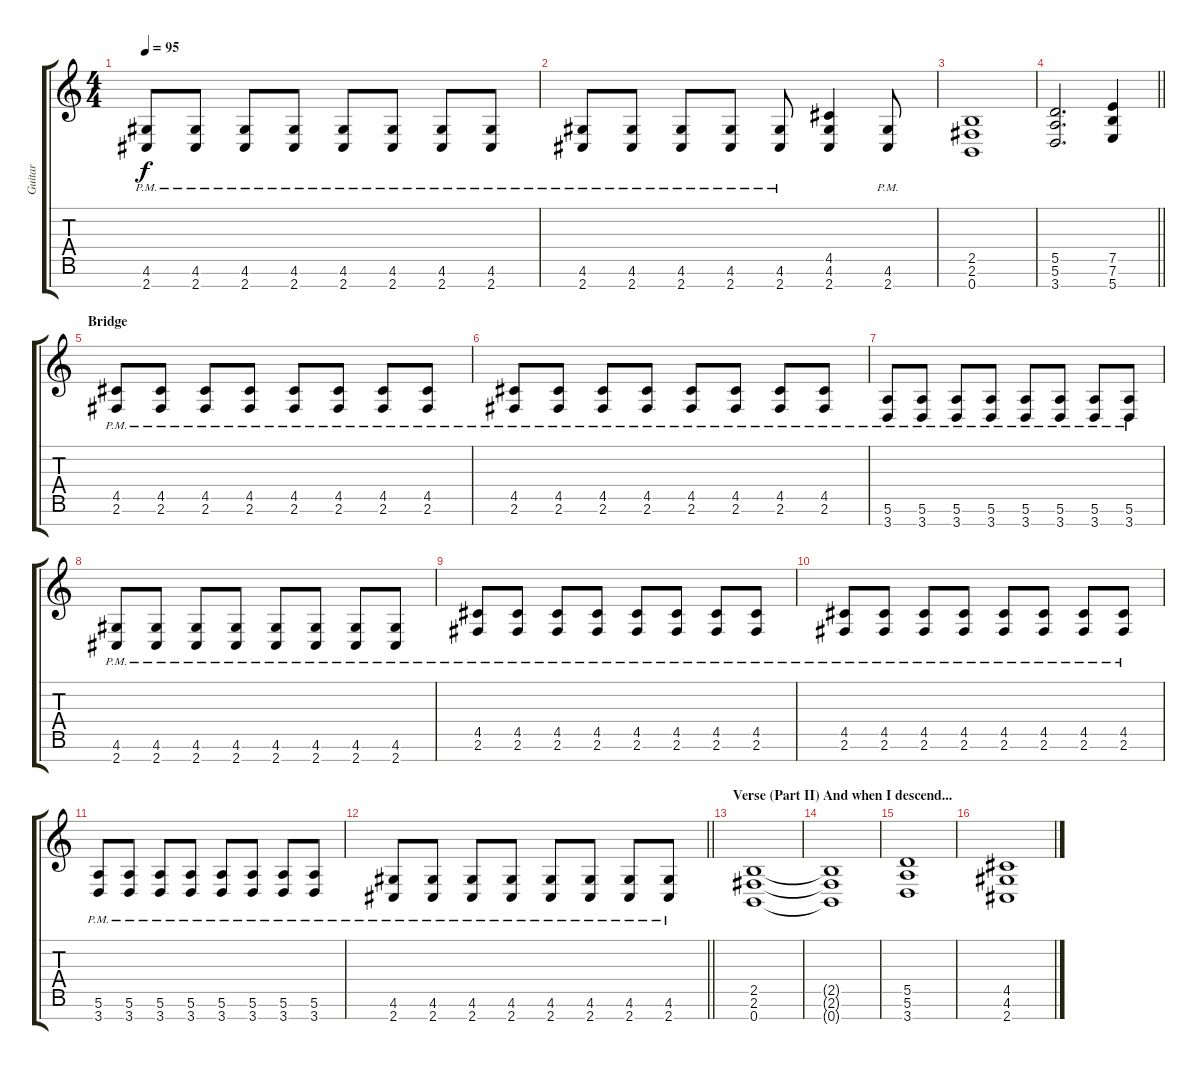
\track ("Guitar " "Guitar ") {instrument distortionguitar}
\staff {score tabs}
\tuning (E4 B3 G3 D3 A2 E2 B1) {hide}
\ts (4 4)
\tempo 95
\clef g2
\ks c
(4.6{pm} 2.7{pm}).8{dy f} (4.6{pm} 2.7{pm}).8 (4.6{pm} 2.7{pm}).8 (4.6{pm} 2.7{pm}).8 (4.6{pm} 2.7{pm}).8 (4.6{pm} 2.7{pm}).8 (4.6{pm} 2.7{pm}).8 (4.6{pm} 2.7{pm}).8 |
(4.6{pm} 2.7{pm}).8 (4.6{pm} 2.7{pm}).8 (4.6{pm} 2.7{pm}).8 (4.6{pm} 2.7{pm}).8 (4.6{pm} 2.7{pm}).8 (4.5 4.6 2.7).4 (4.6{pm} 2.7{pm}).8 |
(2.5 2.6 0.7).1 |
\barLineRight lightlight
(5.5 5.6 3.7).2{d} (7.5 7.6 5.7).4 |
\section ("" "Bridge ")
(4.5{pm} 2.6{pm}).8 (4.5{pm} 2.6{pm}).8 (4.5{pm} 2.6{pm}).8 (4.5{pm} 2.6{pm}).8 (4.5{pm} 2.6{pm}).8 (4.5{pm} 2.6{pm}).8 (4.5{pm} 2.6{pm}).8 (4.5{pm} 2.6{pm}).8 |
(4.5{pm} 2.6{pm}).8 (4.5{pm} 2.6{pm}).8 (4.5{pm} 2.6{pm}).8 (4.5{pm} 2.6{pm}).8 (4.5{pm} 2.6{pm}).8 (4.5{pm} 2.6{pm}).8 (4.5{pm} 2.6{pm}).8 (4.5{pm} 2.6{pm}).8 |
(5.6{pm} 3.7{pm}).8 (5.6{pm} 3.7{pm}).8 (5.6{pm} 3.7{pm}).8 (5.6{pm} 3.7{pm}).8 (5.6{pm} 3.7{pm}).8 (5.6{pm} 3.7{pm}).8 (5.6{pm} 3.7{pm}).8 (5.6{pm} 3.7{pm}).8 |
(4.6{pm} 2.7{pm}).8 (4.6{pm} 2.7{pm}).8 (4.6{pm} 2.7{pm}).8 (4.6{pm} 2.7{pm}).8 (4.6{pm} 2.7{pm}).8 (4.6{pm} 2.7{pm}).8 (4.6{pm} 2.7{pm}).8 (4.6{pm} 2.7{pm}).8 |
(4.5{pm} 2.6{pm}).8 (4.5{pm} 2.6{pm}).8 (4.5{pm} 2.6{pm}).8 (4.5{pm} 2.6{pm}).8 (4.5{pm} 2.6{pm}).8 (4.5{pm} 2.6{pm}).8 (4.5{pm} 2.6{pm}).8 (4.5{pm} 2.6{pm}).8 |
(4.5{pm} 2.6{pm}).8 (4.5{pm} 2.6{pm}).8 (4.5{pm} 2.6{pm}).8 (4.5{pm} 2.6{pm}).8 (4.5{pm} 2.6{pm}).8 (4.5{pm} 2.6{pm}).8 (4.5{pm} 2.6{pm}).8 (4.5{pm} 2.6{pm}).8 |
(5.6{pm} 3.7{pm}).8 (5.6{pm} 3.7{pm}).8 (5.6{pm} 3.7{pm}).8 (5.6{pm} 3.7{pm}).8 (5.6{pm} 3.7{pm}).8 (5.6{pm} 3.7{pm}).8 (5.6{pm} 3.7{pm}).8 (5.6{pm} 3.7{pm}).8 |
\barLineRight lightlight
(4.6{pm} 2.7{pm}).8 (4.6{pm} 2.7{pm}).8 (4.6{pm} 2.7{pm}).8 (4.6{pm} 2.7{pm}).8 (4.6{pm} 2.7{pm}).8 (4.6{pm} 2.7{pm}).8 (4.6{pm} 2.7{pm}).8 (4.6{pm} 2.7{pm}).8 |
\section ("" "Verse (Part II) And when I descend...")
(2.5 2.6 0.7).1 |
(2.5{t} 2.6{t} 0.7{t}).1 |
(5.5 5.6 3.7).1 |
(4.5 4.6 2.7).1
